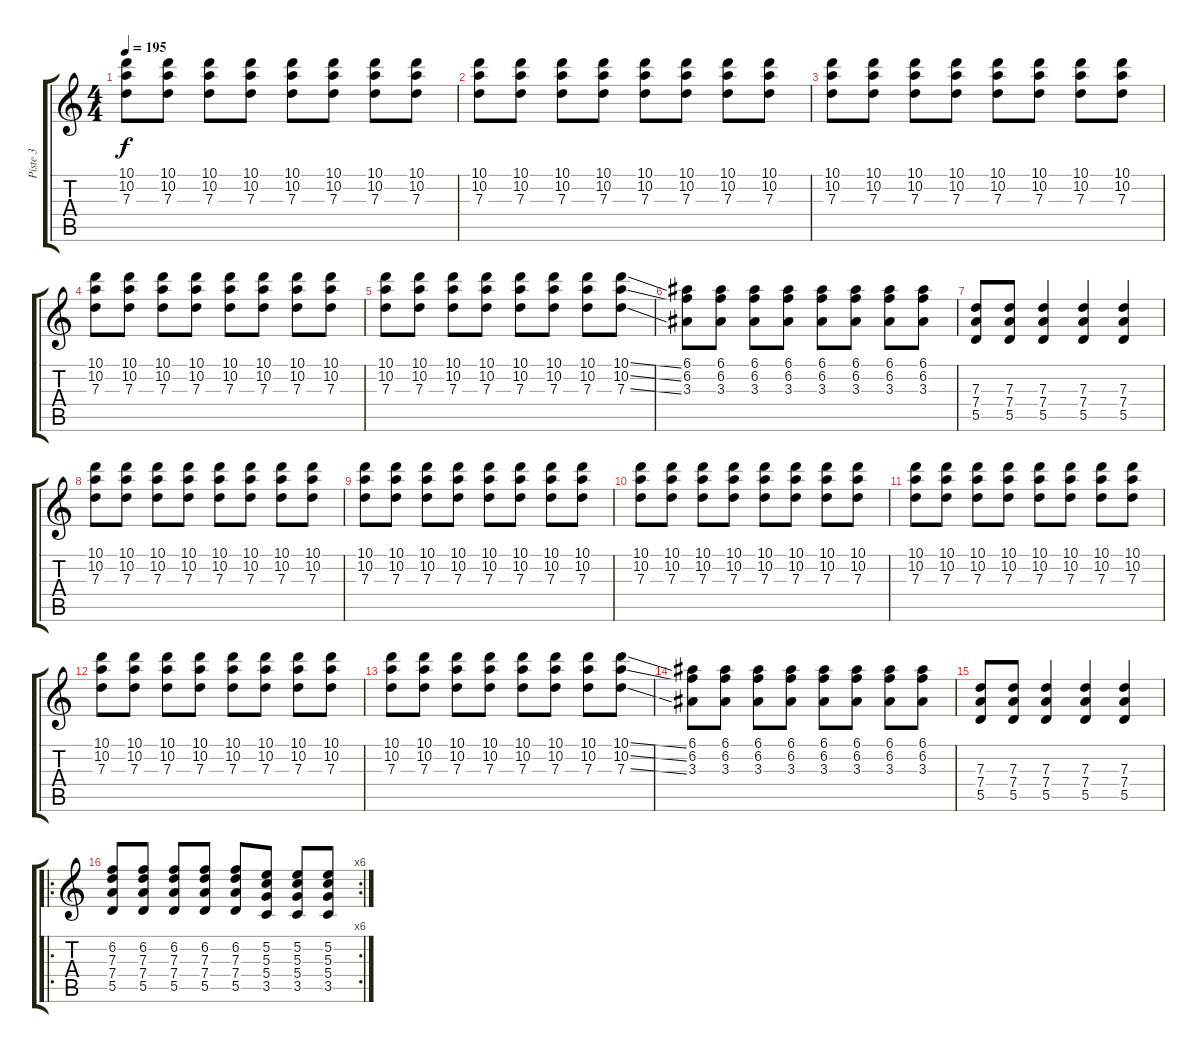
\track ("Piste 3" "Piste 3") {instrument overdrivenguitar}
\staff {score tabs}
\tuning (E4 B3 G3 D3 A2 D2) {hide}
\ts (4 4)
\tempo 195
\clef g2
\ks c
(10.1 10.2 7.3).8{dy f} (10.1 10.2 7.3).8 (10.1 10.2 7.3).8 (10.1 10.2 7.3).8 (10.1 10.2 7.3).8 (10.1 10.2 7.3).8 (10.1 10.2 7.3).8 (10.1 10.2 7.3).8 |
(10.1 10.2 7.3).8 (10.1 10.2 7.3).8 (10.1 10.2 7.3).8 (10.1 10.2 7.3).8 (10.1 10.2 7.3).8 (10.1 10.2 7.3).8 (10.1 10.2 7.3).8 (10.1 10.2 7.3).8 |
(10.1 10.2 7.3).8 (10.1 10.2 7.3).8 (10.1 10.2 7.3).8 (10.1 10.2 7.3).8 (10.1 10.2 7.3).8 (10.1 10.2 7.3).8 (10.1 10.2 7.3).8 (10.1 10.2 7.3).8 |
(10.1 10.2 7.3).8 (10.1 10.2 7.3).8 (10.1 10.2 7.3).8 (10.1 10.2 7.3).8 (10.1 10.2 7.3).8 (10.1 10.2 7.3).8 (10.1 10.2 7.3).8 (10.1 10.2 7.3).8 |
(10.1 10.2 7.3).8 (10.1 10.2 7.3).8 (10.1 10.2 7.3).8 (10.1 10.2 7.3).8 (10.1 10.2 7.3).8 (10.1 10.2 7.3).8 (10.1 10.2 7.3).8 (10.1{ss} 10.2{ss} 7.3{ss}).8 |
(6.1 6.2 3.3).8 (6.1 6.2 3.3).8 (6.1 6.2 3.3).8 (6.1 6.2 3.3).8 (6.1 6.2 3.3).8 (6.1 6.2 3.3).8 (6.1 6.2 3.3).8 (6.1 6.2 3.3).8 |
(7.3 7.4 5.5).8 (7.3 7.4 5.5).8 (7.3 7.4 5.5).4 (7.3 7.4 5.5).4 (7.3 7.4 5.5).4 |
(10.1 10.2 7.3).8 (10.1 10.2 7.3).8 (10.1 10.2 7.3).8 (10.1 10.2 7.3).8 (10.1 10.2 7.3).8 (10.1 10.2 7.3).8 (10.1 10.2 7.3).8 (10.1 10.2 7.3).8 |
(10.1 10.2 7.3).8 (10.1 10.2 7.3).8 (10.1 10.2 7.3).8 (10.1 10.2 7.3).8 (10.1 10.2 7.3).8 (10.1 10.2 7.3).8 (10.1 10.2 7.3).8 (10.1 10.2 7.3).8 |
(10.1 10.2 7.3).8 (10.1 10.2 7.3).8 (10.1 10.2 7.3).8 (10.1 10.2 7.3).8 (10.1 10.2 7.3).8 (10.1 10.2 7.3).8 (10.1 10.2 7.3).8 (10.1 10.2 7.3).8 |
(10.1 10.2 7.3).8 (10.1 10.2 7.3).8 (10.1 10.2 7.3).8 (10.1 10.2 7.3).8 (10.1 10.2 7.3).8 (10.1 10.2 7.3).8 (10.1 10.2 7.3).8 (10.1 10.2 7.3).8 |
(10.1 10.2 7.3).8 (10.1 10.2 7.3).8 (10.1 10.2 7.3).8 (10.1 10.2 7.3).8 (10.1 10.2 7.3).8 (10.1 10.2 7.3).8 (10.1 10.2 7.3).8 (10.1 10.2 7.3).8 |
(10.1 10.2 7.3).8 (10.1 10.2 7.3).8 (10.1 10.2 7.3).8 (10.1 10.2 7.3).8 (10.1 10.2 7.3).8 (10.1 10.2 7.3).8 (10.1 10.2 7.3).8 (10.1{ss} 10.2{ss} 7.3{ss}).8 |
(6.1 6.2 3.3).8 (6.1 6.2 3.3).8 (6.1 6.2 3.3).8 (6.1 6.2 3.3).8 (6.1 6.2 3.3).8 (6.1 6.2 3.3).8 (6.1 6.2 3.3).8 (6.1 6.2 3.3).8 |
(7.3 7.4 5.5).8 (7.3 7.4 5.5).8 (7.3 7.4 5.5).4 (7.3 7.4 5.5).4 (7.3 7.4 5.5).4 |
\ro
\rc 6
(6.2 7.3 7.4 5.5).8 (6.2 7.3 7.4 5.5).8 (6.2 7.3 7.4 5.5).8 (6.2 7.3 7.4 5.5).8 (6.2 7.3 7.4 5.5).8 (5.2 5.3 5.4 3.5).8 (5.2 5.3 5.4 3.5).8 (5.2 5.3 5.4 3.5).8
